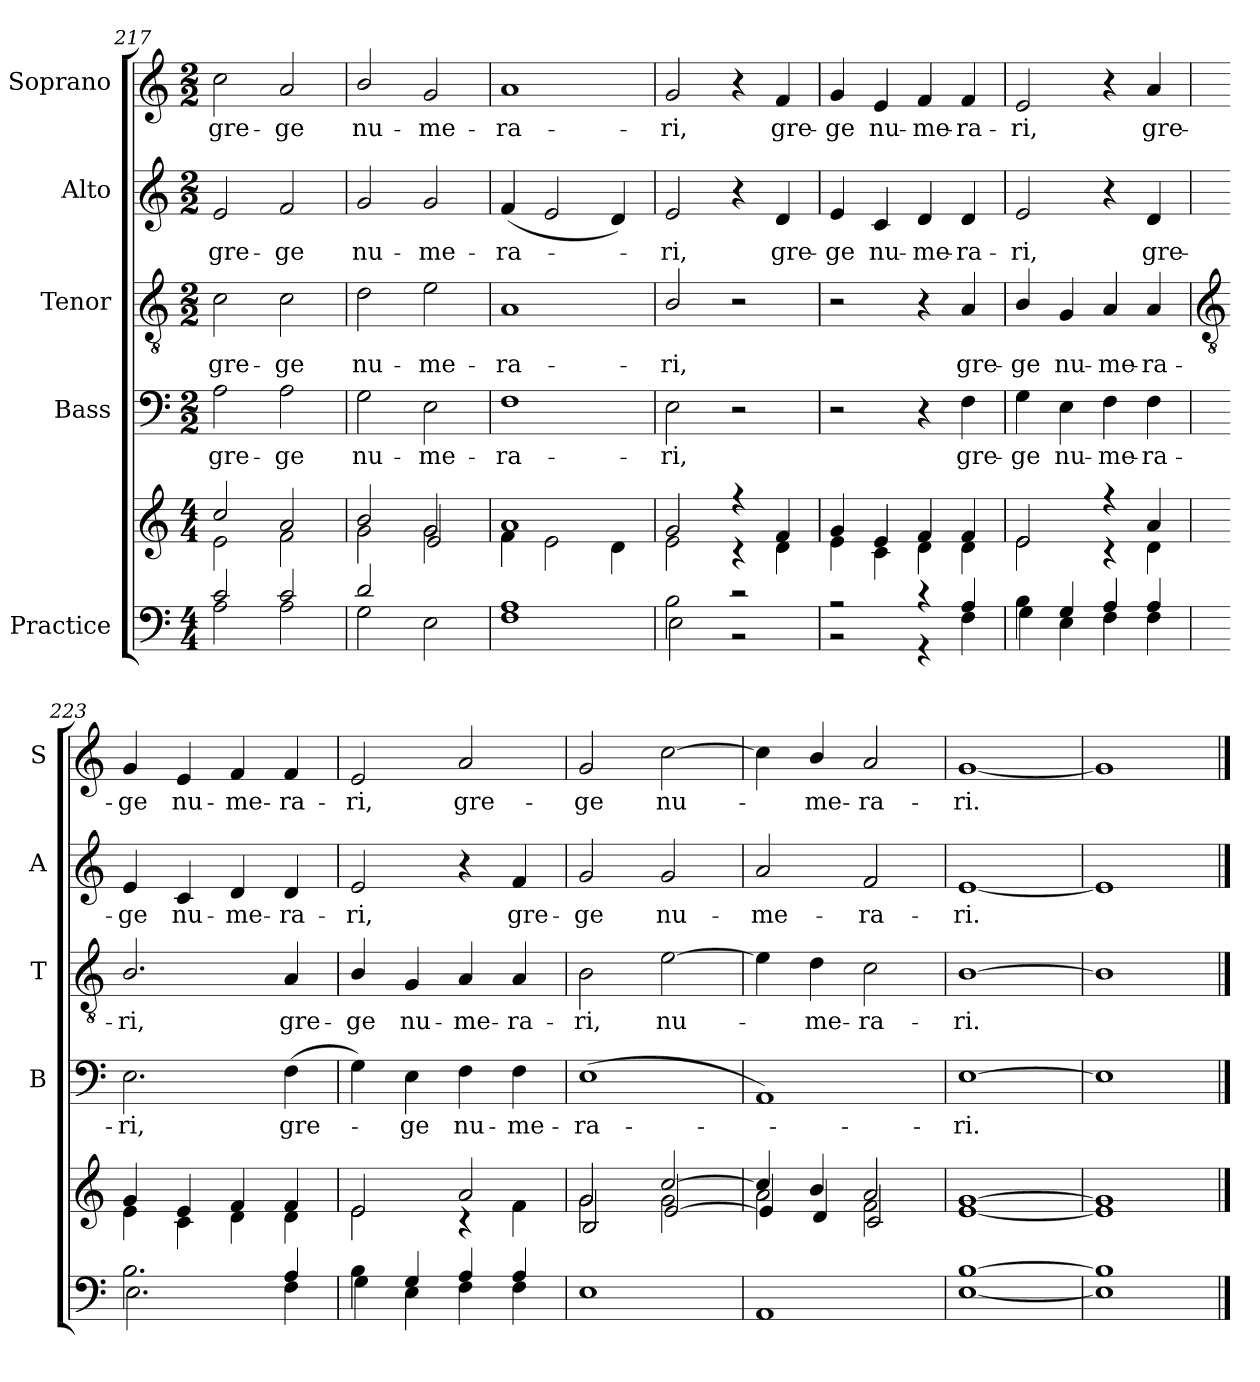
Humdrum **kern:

**kern	**kern	**kern	**text	**kern	**text	**kern	**text	**kern	**text
*part5	*part5	*part4	*part4	*part3	*part3	*part2	*part2	*part1	*part1
*staff6	*staff5	*staff4	*staff4	*staff3	*staff3	*staff2	*staff2	*staff1	*staff1
*I"Practice	*	*I"Bass	*	*I"Tenor	*	*I"Alto	*	*I"Soprano	*
*	*	*I'B	*	*I'T	*	*I'A	*	*I'S	*
*clefF4	*clefG2	*clefF4	*	*clefGv2	*	*clefG2	*	*clefG2	*
*k[]	*k[]	*k[]	*	*k[]	*	*k[]	*	*k[]	*
*C:	*C:	*C:	*	*C:	*	*C:	*	*C:	*
*M4/4	*M4/4	*M2/2	*	*M2/2	*	*M2/2	*	*M2/2	*
=217	=217	=217	=217	=217	=217	=217	=217	=217	=217
*^	*^	*	*	*	*	*	*	*	*
!	!	!	!	!	!LO:LY:b	!	!LO:LY:b	!	!LO:LY:b	!	!LO:LY:b
2c	2A	2cc/	2e	2A	gre-	2c	gre-	2e	gre-	2cc	gre-
!	!	!	!	!	!LO:LY:b	!	!LO:LY:b	!	!LO:LY:b	!	!LO:LY:b
2c	2A	2a	2f	2A	-ge	2c	-ge	2f	-ge	2a	-ge
=218	=218	=218	=218	=218	=218	=218	=218	=218	=218	=218	=218
*	*	*	*^	*	*	*	*	*	*	*	*
!	!	!	!	!	!	!LO:LY:b	!	!LO:LY:b	!	!LO:LY:b	!	!LO:LY:b
2d	2G	2b/	2g	2ryy	2G	nu-	2d	nu-	2g	nu-	2b/	nu-
!	!	!	!	!	!	!LO:LY:b	!	!LO:LY:b	!	!LO:LY:b	!	!LO:LY:b
2ryy	2E	2g	2g	2e	2E	-me-	2e	-me-	2g	-me-	2g	-me-
=219	=219	=219	=219	=219	=219	=219	=219	=219	=219	=219	=219	=219
!	!	!	!	!	!	!LO:LY:b	!	!LO:LY:b	!	!LO:LY:b	!	!LO:LY:b
*	*	*	*v	*v	*	*	*	*	*	*	*	*
1A	1F	1a	4f\	1F	-ra-	1A	-ra-	(<4f	-ra-	1a	-ra-
.	.	.	2e\	.	.	.	.	2e	.	.	.
.	.	.	4d\	.	.	.	.	4d)	.	.	.
=220	=220	=220	=220	=220	=220	=220	=220	=220	=220	=220	=220
!	!	!	!	!	!LO:LY:b	!	!LO:LY:b	!	!LO:LY:b	!	!LO:LY:b
2B\	2E	2g	2e	2E	-ri,	2B/	-ri,	2e	ri,	2g	-ri,
2r	2r	4r	4r	2r	.	2r	.	4r	.	4r	.
!	!	!	!	!	!	!	!	!	!LO:LY:b	!	!LO:LY:b
.	.	4f	4d	.	.	.	.	4d	gre-	4f	gre-
=221	=221	=221	=221	=221	=221	=221	=221	=221	=221	=221	=221
!	!	!	!	!	!	!	!	!	!LO:LY:b	!	!LO:LY:b
2r	2r	4g	4e	2r	.	2r	.	4e	-ge	4g	-ge
!	!	!	!	!	!	!	!	!	!LO:LY:b	!	!LO:LY:b
.	.	4e	4c	.	.	.	.	4c	nu-	4e	nu-
!	!	!	!	!	!	!	!	!	!LO:LY:b	!	!LO:LY:b
4r	4r	4f	4d	4r	.	4r	.	4d	-me-	4f	-me-
!	!	!	!	!	!LO:LY:b	!	!LO:LY:b	!	!LO:LY:b	!	!LO:LY:b
4A	4F	4f	4d	4F	gre-	4A	gre-	4d	-ra-	4f	-ra-
=222	=222	=222	=222	=222	=222	=222	=222	=222	=222	=222	=222
!	!	!	!	!	!LO:LY:b	!	!LO:LY:b	!	!LO:LY:b	!	!LO:LY:b
4B\	4G	2e	2e	4G	-ge	4B/	-ge	2e	-ri,	2e	-ri,
!	!	!	!	!	!LO:LY:b	!	!LO:LY:b	!	!	!	!
4G	4E	.	.	4E	nu-	4G	nu-	.	.	.	.
!	!	!	!	!	!LO:LY:b	!	!LO:LY:b	!	!	!	!
4A	4F	4r	4r	4F	-me-	4A	-me-	4r	.	4r	.
!	!	!	!	!	!LO:LY:b	!	!LO:LY:b	!	!LO:LY:b	!	!LO:LY:b
4A	4F	4a	4d	4F	-ra-	4A	-ra-	4d	gre-	4a	gre-
!!LO:LB:g=z
=223	=223	=223	=223	=223	=223	=223	=223	=223	=223	=223	=223
*	*	*	*	*	*	*clefGv2	*	*	*	*	*
!	!	!	!	!	!LO:LY:b	!	!LO:LY:b	!	!LO:LY:b	!	!LO:LY:b
2.B\	2.E	4g	4e	2.E	-ri,	2.B/	-ri,	4e	-ge	4g	-ge
!	!	!	!	!	!	!	!	!	!LO:LY:b	!	!LO:LY:b
.	.	4e	4c	.	.	.	.	4c	nu-	4e	nu-
!	!	!	!	!	!	!	!	!	!LO:LY:b	!	!LO:LY:b
.	.	4f	4d	.	.	.	.	4d	-me-	4f	-me-
!	!	!	!	!	!LO:LY:b	!	!LO:LY:b	!	!LO:LY:b	!	!LO:LY:b
4A	4F	4f	4d	(>4F	gre-	4A	gre-	4d	-ra-	4f	-ra-
=224	=224	=224	=224	=224	=224	=224	=224	=224	=224	=224	=224
!	!	!	!	!	!	!	!LO:LY:b	!	!LO:LY:b	!	!LO:LY:b
4B\	4G	2e	2e	4G)	.	4B/	-ge	2e	-ri,	2e	-ri,
!	!	!	!	!	!LO:LY:b	!	!LO:LY:b	!	!	!	!
4G	4E	.	.	4E	ge	4G	nu-	.	.	.	.
!	!	!	!	!	!LO:LY:b	!	!LO:LY:b	!	!	!	!LO:LY:b
4A	4F	2a	4r	4F	nu-	4A	-me-	4r	.	2a	gre-
!	!	!	!	!	!LO:LY:b	!	!LO:LY:b	!	!LO:LY:b	!	!
4A	4F	.	4f\	4F	-me-	4A	-ra-	4f	gre-	.	.
=225	=225	=225	=225	=225	=225	=225	=225	=225	=225	=225	=225
*	*	*	*^	*	*	*	*	*	*	*	*
!	!	!	!	!	!	!LO:LY:b	!	!LO:LY:b	!	!LO:LY:b	!	!LO:LY:b
*v	*v	*	*	*	*	*	*	*	*	*	*	*
1E	2g	2g	2B/	(<1E	-ra-	2B	-ri,	2g	-ge	2g	-ge
!	!	!	!	!	!	!	!LO:LY:b	!	!LO:LY:b	!	!LO:LY:b
.	[2cc/	2g	[2e/	.	.	[2e	nu-	2g	nu-	[2cc	nu-
=226	=226	=226	=226	=226	=226	=226	=226	=226	=226	=226	=226
!	!	!	!	!	!	!	!	!	!LO:LY:b	!	!
1AA	4cc/]	2a\	4e/]	1AA)	.	4e]	.	2a	-me-	4cc]	.
!	!	!	!	!	!	!	!LO:LY:b	!	!	!	!LO:LY:b
.	4b/	.	4d/	.	.	4d	me-	.	.	4b/	me-
!	!	!	!	!	!	!	!LO:LY:b	!	!LO:LY:b	!	!LO:LY:b
.	2a	2f	2c/	.	.	2c	-ra-	2f	-ra-	2a	-ra-
=227	=227	=227	=227	=227	=227	=227	=227	=227	=227	=227	=227
*^	*	*	*	*	*	*	*	*	*	*	*
!	!	!	!	!	!	!LO:LY:b	!	!LO:LY:b	!	!LO:LY:b	!	!LO:LY:b
*	*	*	*v	*v	*	*	*	*	*	*	*	*
[1B	[1E	[1g	[1e	[1E	ri.	[1B	-ri.	[1e	-ri.	[1g	-ri.
=228	=228	=228	=228	=228	=228	=228	=228	=228	=228	=228	=228
1B]	1E]	1g]	1e]	1E]	.	1B]	.	1e]	.	1g]	.
*v	*v	*	*	*	*	*	*	*	*	*	*
*	*v	*v	*	*	*	*	*	*	*	*
==	==	==	==	==	==	==	==	==	==
*-	*-	*-	*-	*-	*-	*-	*-	*-	*-
